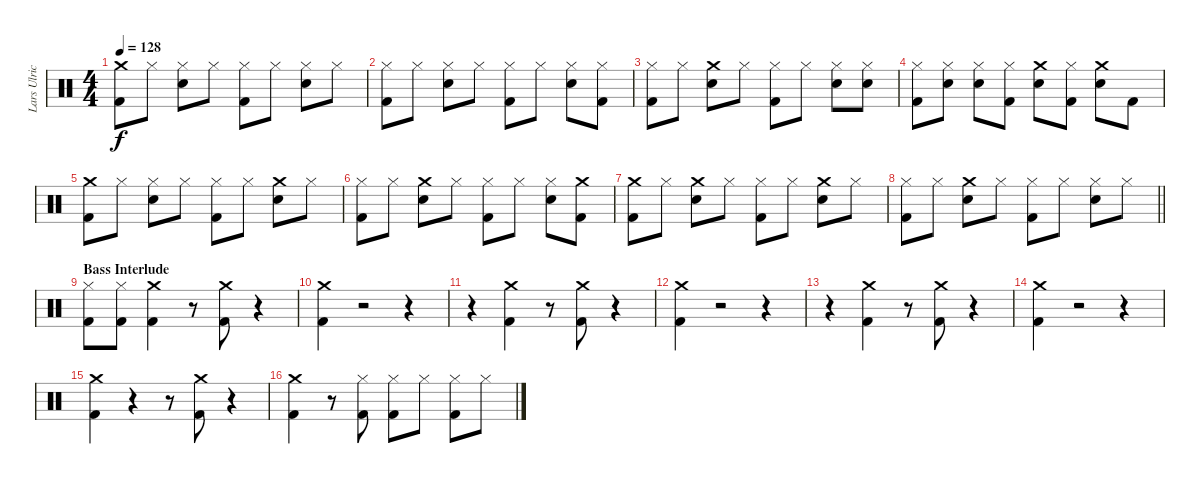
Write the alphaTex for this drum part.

\track ("Lars Ulrich (Drums)" "Lars Ulric") {instrument percussion}
\staff {score}
\articulation defaults
\ts (4 4)
\tempo 128
\clef neutral
\ks c
("Crash medium (hit)" "Kick (hit) 2").8{dy f} "Hi-Hat (closed)".8 ("Snare (hit) 2" "Hi-Hat (closed)").8 "Hi-Hat (closed)".8 ("Kick (hit) 2" "Hi-Hat (closed)").8 "Hi-Hat (closed)".8 ("Snare (hit) 2" "Hi-Hat (closed)").8 "Hi-Hat (closed)".8 |
("Kick (hit) 2" "Hi-Hat (closed)").8 "Hi-Hat (closed)".8 ("Snare (hit) 2" "Hi-Hat (closed)").8 "Hi-Hat (closed)".8 ("Kick (hit) 2" "Hi-Hat (closed)").8 "Hi-Hat (closed)".8 ("Snare (hit) 2" "Hi-Hat (closed)").8 ("Kick (hit) 2" "Hi-Hat (closed)").8 |
("Kick (hit) 2" "Hi-Hat (closed)").8 "Hi-Hat (closed)".8 ("Crash medium (hit)" "Snare (hit) 2").8 "Hi-Hat (closed)".8 ("Kick (hit) 2" "Hi-Hat (closed)").8 "Hi-Hat (closed)".8 ("Snare (hit) 2" "Hi-Hat (closed)").8 ("Snare (hit) 2" "Hi-Hat (closed)").8 |
("Kick (hit) 2" "Hi-Hat (closed)").8 ("Snare (hit) 2" "Hi-Hat (closed)").8 ("Snare (hit) 2" "Hi-Hat (closed)").8 ("Kick (hit) 2" "Hi-Hat (closed)").8 ("Crash medium (hit)" "Snare (hit) 2").8 ("Kick (hit) 2" "Hi-Hat (closed)").8 ("Crash medium (hit)" "Snare (hit) 2").8 "Kick (hit) 2".8 |
("Crash medium (hit)" "Kick (hit) 2").8 "Hi-Hat (closed)".8 ("Snare (hit) 2" "Hi-Hat (closed)").8 "Hi-Hat (closed)".8 ("Kick (hit) 2" "Hi-Hat (closed)").8 "Hi-Hat (closed)".8 ("Crash medium (hit)" "Snare (hit) 2").8 "Hi-Hat (closed)".8 |
("Kick (hit) 2" "Hi-Hat (closed)").8 "Hi-Hat (closed)".8 ("Crash medium (hit)" "Snare (hit) 2").8 "Hi-Hat (closed)".8 ("Kick (hit) 2" "Hi-Hat (closed)").8 "Hi-Hat (closed)".8 ("Snare (hit) 2" "Hi-Hat (closed)").8 ("Crash medium (hit)" "Kick (hit) 2").8 |
("Crash medium (hit)" "Kick (hit) 2").8 "Hi-Hat (closed)".8 ("Crash medium (hit)" "Snare (hit) 2").8 "Hi-Hat (closed)".8 ("Kick (hit) 2" "Hi-Hat (closed)").8 "Hi-Hat (closed)".8 ("Crash medium (hit)" "Snare (hit) 2").8 "Hi-Hat (closed)".8 |
\barLineRight lightlight
("Hi-Hat (closed)" "Kick (hit) 2").8 "Hi-Hat (closed)".8 ("Crash medium (hit)" "Snare (hit) 2").8 "Hi-Hat (closed)".8 ("Hi-Hat (closed)" "Kick (hit) 2").8 "Hi-Hat (closed)".8 ("Snare (hit) 2" "Hi-Hat (closed)").8 "Hi-Hat (closed)".8 |
\section ("" "Bass Interlude")
("Kick (hit) 2" "Hi-Hat (closed)").8 ("Kick (hit) 2" "Hi-Hat (closed)").8 ("Kick (hit) 2" "Crash medium (hit)").4 r.8 ("Kick (hit) 2" "Crash medium (hit)").8 r.4 |
("Crash medium (hit)" "Kick (hit) 2").4 r.2 r.4 |
r.4 ("Kick (hit) 2" "Crash medium (hit)").4 r.8 ("Kick (hit) 2" "Crash medium (hit)").8 r.4 |
("Crash medium (hit)" "Kick (hit) 2").4 r.2 r.4 |
r.4 ("Kick (hit) 2" "Crash medium (hit)").4 r.8 ("Kick (hit) 2" "Crash medium (hit)").8 r.4 |
("Kick (hit) 2" "Crash medium (hit)").4 r.2 r.4 |
("Kick (hit) 2" "Crash medium (hit)").4 r.4 r.8 ("Kick (hit) 2" "Crash medium (hit)").8 r.4 |
("Crash medium (hit)" "Kick (hit) 2").4 r.8 ("Hi-Hat (closed)" "Kick (hit) 2").8 ("Hi-Hat (closed)" "Kick (hit) 2").8 "Hi-Hat (closed)".8 ("Hi-Hat (closed)" "Kick (hit) 2").8 "Hi-Hat (closed)".8
